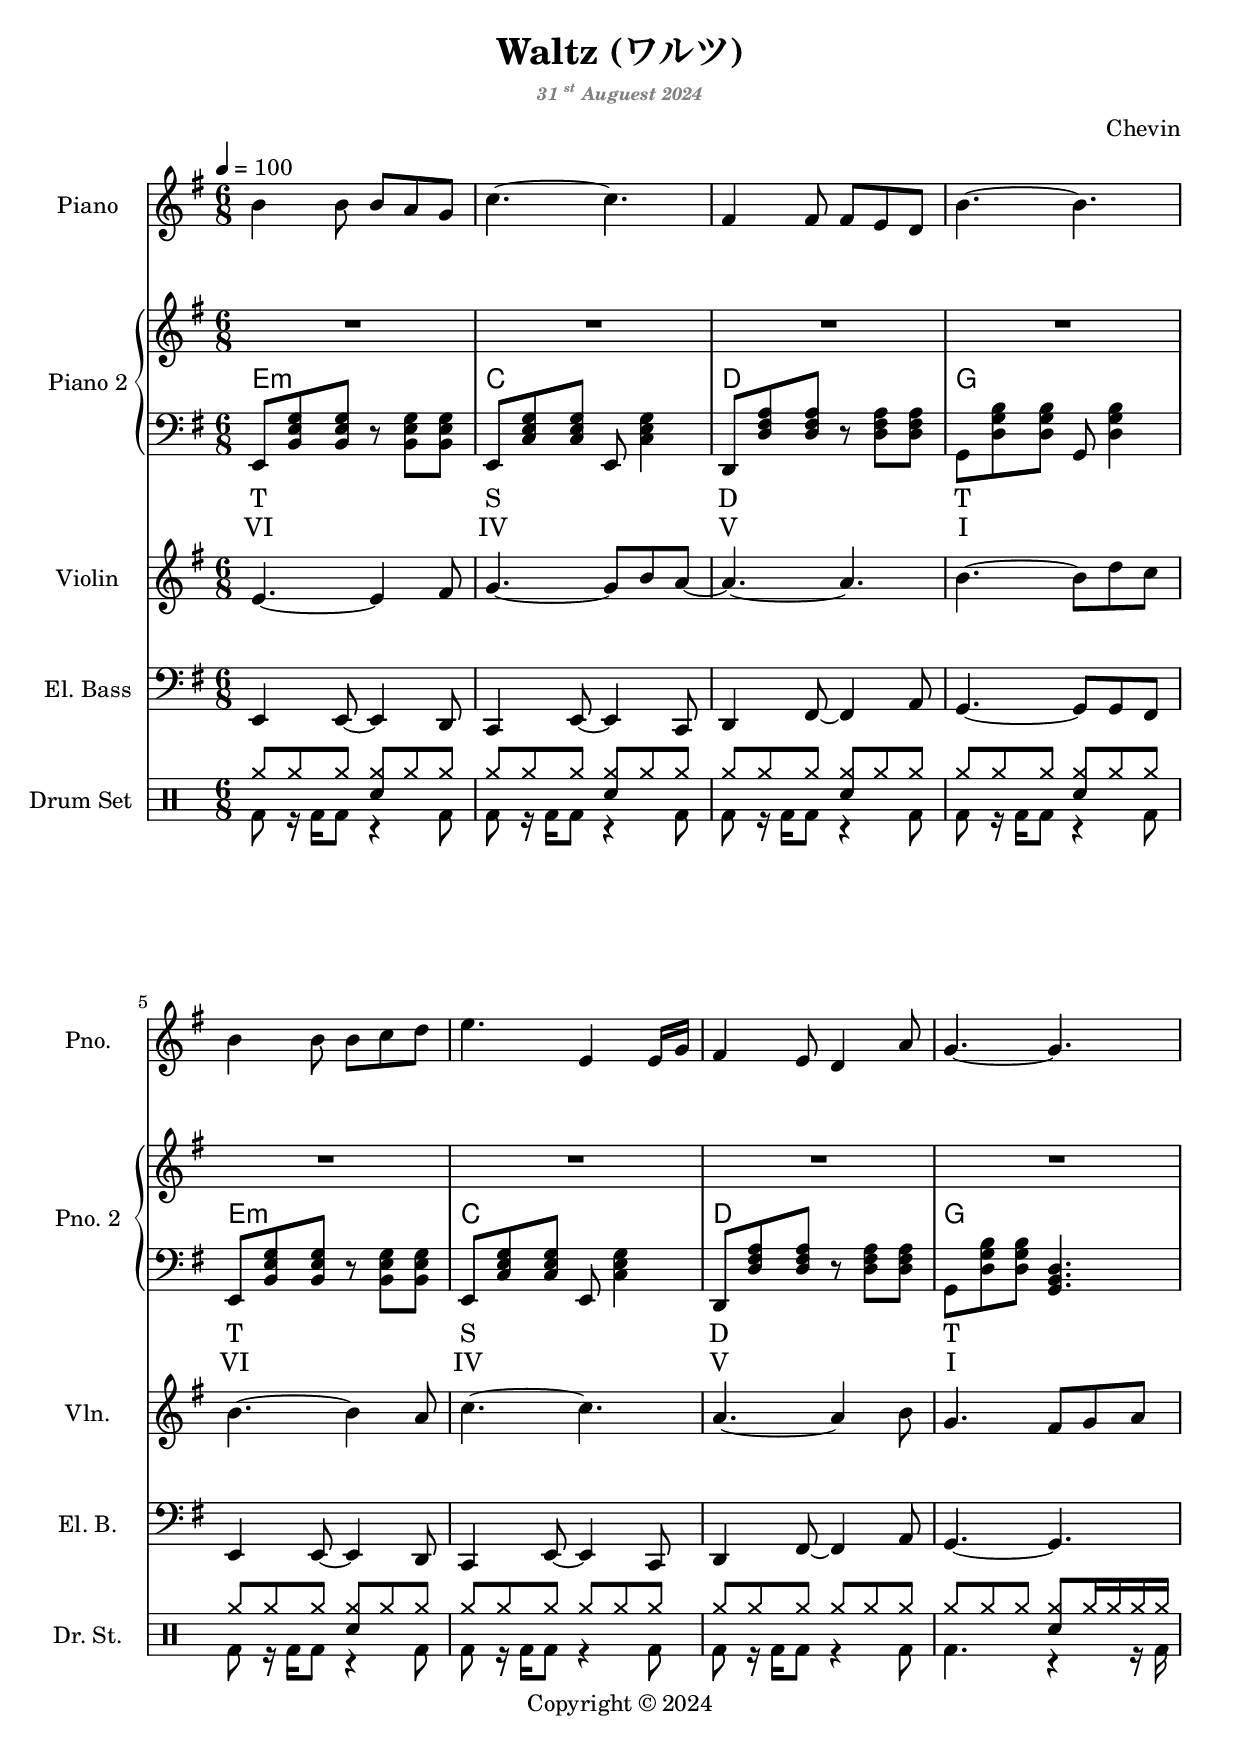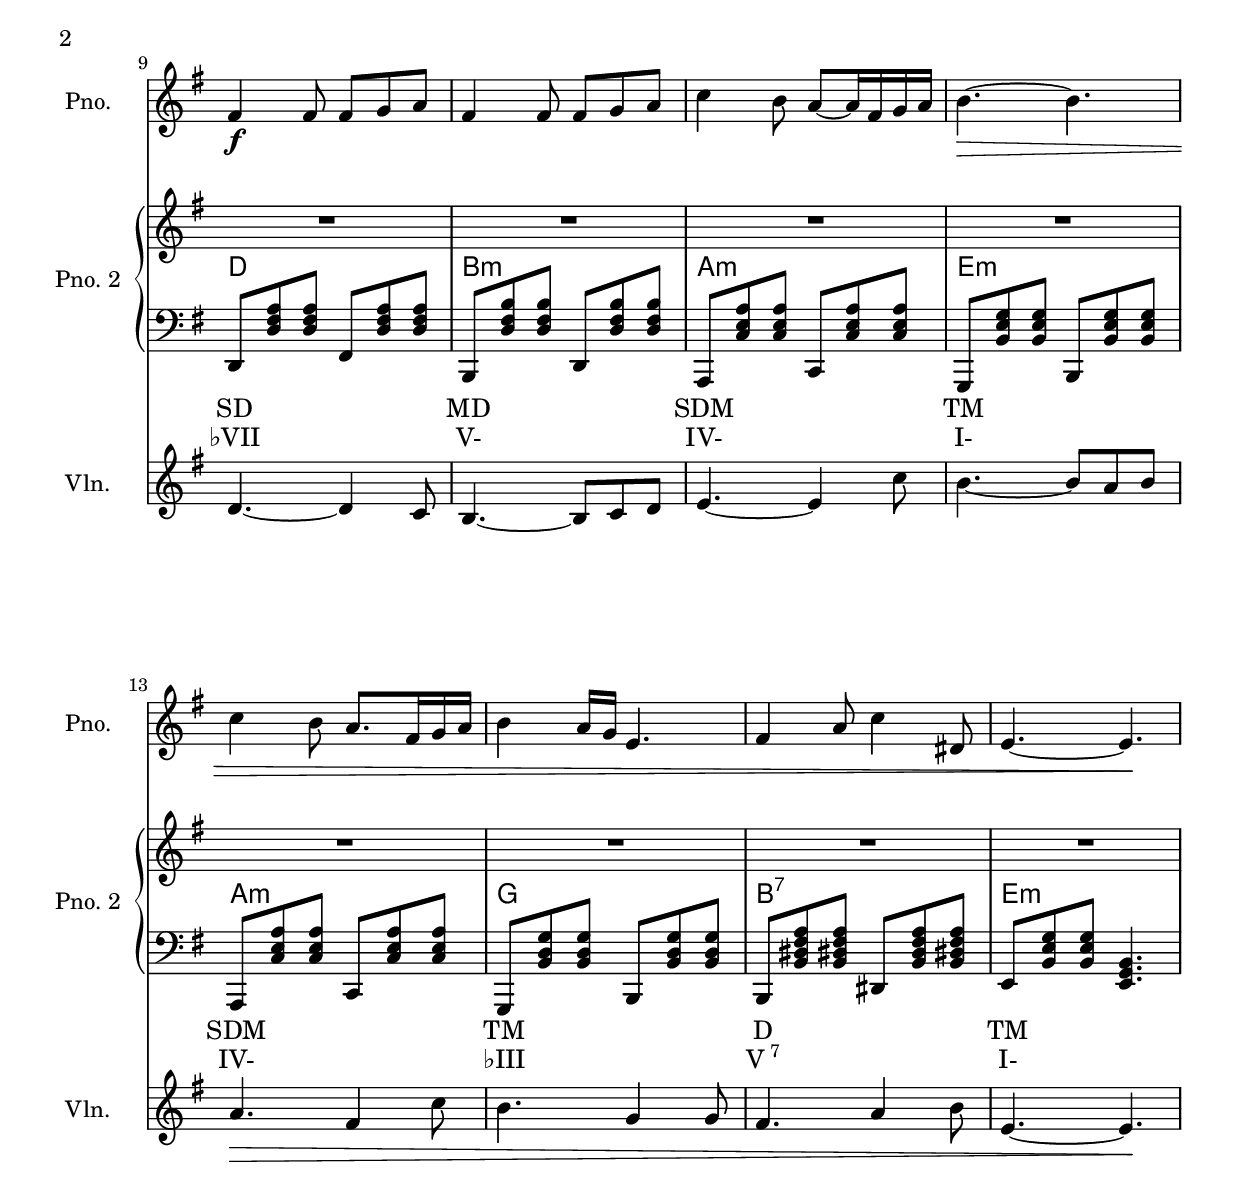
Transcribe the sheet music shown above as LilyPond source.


\version "2.24.4"

\header {
  title     = "Waltz (ワルツ)"
  subtitle  = \markup {
    \override #'(font-size . -2)
    \italic \with-color "gray"
    {"31"\super{"st"} "Auguest 2024"}
  }
  composer  = "Chevin"
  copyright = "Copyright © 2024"
}

\score {
  \layout {
    indent       = 1.5\cm
    short-indent = 1.5\cm
  }
<<
  \new PianoStaff \with {
    instrumentName      = "Piano"
    shortInstrumentName = "Pno."
  }{\tempo 4 = 100 \clef treble \key g \major \time 6/8
    b'4 b'8 b' a' g'            | 
    c''4.~c''                   |
    fis'4 fis'8 fis' e' d'      |
    b'4.~b'                     |

    b'4 b'8 b' c'' d''          |
    e''4. e'4 e'16 g'           |
    fis'4 e'8 d'4 a'8           |
    g'4.~g'4.                   |
    
    fis'4\f fis'8 fis' g' a'    | % forte
    fis'4 fis'8 fis' g' a'      |
    c''4 b'8 a'~a'16 fis' g' a' |
    b'4.\>~b'                   | % decrescendo, 

    c''4 b'8 a'8. fis'16 g' a'  |
    b'4 a'16 g' e'4.            |
    fis'4 a'8 c''4 dis'8        |
    e'4.~e'4.     \!            | 
  }

  \new PianoStaff \with {
    instrumentName      = "Piano 2"
    shortInstrumentName = "Pno. 2"
  }<<
    \new Staff {\clef treble \key g \major
      \repeat unfold 4 \repeat unfold 4 {R2. | }
    }
    \new ChordNames {
      \chordmode {
        e:m | c   | d   | g   |

        e:m | c   | d   | g   |

        d   | b:m | a:m | e:m |

        a:m | g   | b:7 | e:m |
      }
    }
    \new Staff { \clef bass \key g \major
      e,8 <b, e g> <b, e g> r <b, e g> <b, e g>        | 
      e,8 <c e g> <c e g> e, <c e g>4                  |
      d,8 <d fis a> <d fis a> r  <d fis a> <d fis a>   |
      g,8 <d g b> <d g b> g, <d g b>4                  |

      e,8 <b, e g> <b, e g> r <b, e g> <b, e g>        |
      e,8 <c e g> <c e g> e, <c e g>4                  |
      d,8 <d fis a> <d fis a> r  <d fis a> <d fis a>   |
      g,8 <d g b> <d g b> <g, b, d>4.                  |

      d,8 <d fis a> <d fis a> fis, <d fis a> <d fis a> |
      b,,8 <d fis b> <d fis b> d, <d fis b> <d fis b>  |
      a,,8 <c e a> <c e a> c, <c e a> <c e a>          |
      g,,8 <b, e g> <b, e g> b,, <b, e g> <b, e g>     |

      a,,8 <c e a> <c e a> c, <c e a> <c e a>          |
      g,,8 <b, d g> <b, d g> b,, <b, d g> <b, d g>     |
      b,,8 <b, dis fis a> <b, dis! fis a> 
          dis, <b, dis fis a> <b, dis! fis a>          |
      e,8 <b, e g> <b, e g> <e, g, b,>4.               |

    }
    \new Lyrics \lyricmode { %% harmonic analysis : Functional Harmony (Tonic, Subdominant, Dominant)
      T2.   S   D   T 
      T2.   S   D   T 
      SD2.  MD  SDM TM
      SDM2. TM  D   TM
    }
    \new Lyrics \lyricmode { %% harmonic analysis : Roman Numeral Analysis
      VI2.   IV   V   I 
      VI2.   IV   V   I 
      ♭VII2. V-   IV- I- 
      IV-2.  ♭III \markup{V\super{7}} I-
    }
  >>
  
  \new Staff \with {
    instrumentName      = "Violin"
    shortInstrumentName = "Vln."
  }{ \clef treble \key g \major \time 6/8
    e'4.~e'4 fis'8    |
    g'4.~g'8 b' a'~   |
    a'4.~a'           |
    b'4.~b'8 d'' c''  |

    b'4.~b'4 a'8      |
    c''4.~c''4.       |
    a'4.~a'4 b'8      |
    g'4. fis'8 g' a'  |

    d'4.~d'4 c'8      |
    b4.~b8 c' d'      |
    e'4.~e'4 c''8     |
    b'4.~b'8 a' b'    |

    a'4.\> fis'4 c''8 |
    b'4. g'4 g'8      |
    fis'4. a'4 b'8    |
    e'4.~e' \!        |
  }

  \new Staff \with {
    instrumentName      = "El. Bass"
    shortInstrumentName = "El. B."
  }{ \clef bass \key g \major \time 6/8
    e,4 e,8~ e,4 d,8     |
    c,4 e,8~ e,4 c,8     |
    d,4 fis,8~ fis,4 a,8 |
    g,4.~ g,8 g, fis,    |

    e,4 e,8~ e,4 d,8     |
    c,4 e,8~ e,4 c,8     |
    d,4 fis,8~ fis,4 a,8 |
    g,4.~ g,             |
  }

  \new DrumStaff \with {
    instrumentName      = "Drum Set"
    shortInstrumentName = "Dr. St."
  }{ \time 6/8
    \drummode {
      <<
        \new DrumVoice { \voiceOne
          \repeat unfold 5 {
            cymr8 cymr cymr <cymr sn> cymr cymr            |
          }
          \repeat unfold 2 {
            cymr8 cymr cymr cymr cymr cymr                 |
          }
          cymr8 cymr cymr  <cymr sn> cymr16 cymr cymr cymr |
        }
        \new DrumVoice { \voiceTwo
          \repeat unfold 7 {
            bd8 r16 bd16 bd8 r4 bd8 |
          }
          bd4. r4 r16 bd16
        }
      >>
    }
  }
>>
}
